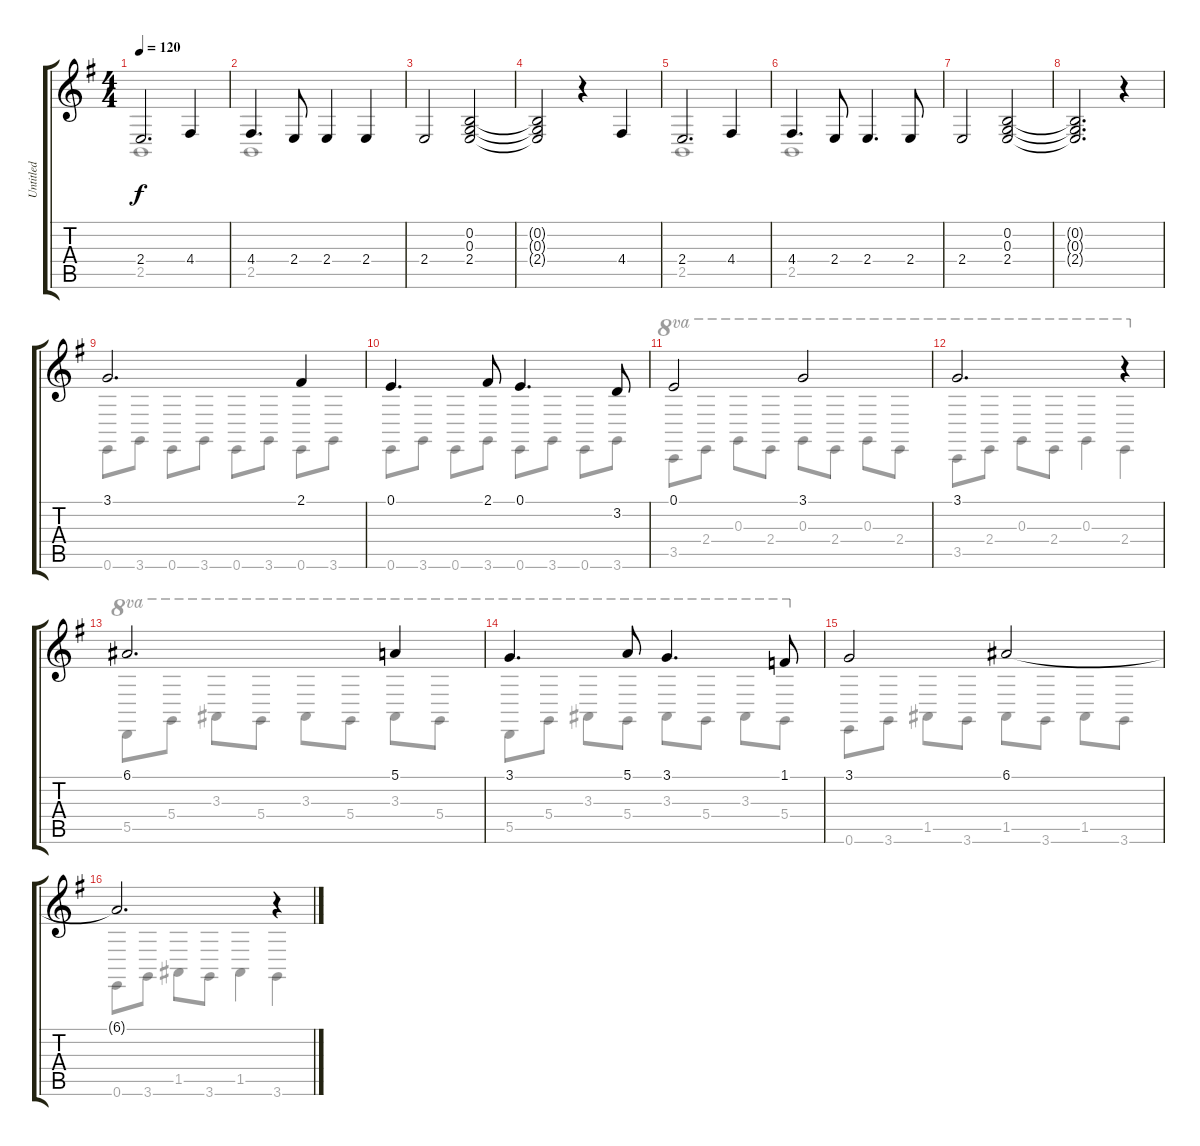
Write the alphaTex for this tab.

\track ("Untitled" "Untitled") {instrument harpsichord}
\staff {score tabs}
\tuning (E4 B3 G3 D3 A2 E2) {hide}
\voice
\ts (4 4)
\tempo 120
\clef g2
\ks g
2.4.2{d dy f} 4.4.4 |
4.4.4{d} 2.4.8 2.4.4 2.4.4 |
2.4.2 (0.2 0.3 2.4).2 |
(0.2{t} 0.3{t} 2.4{t}).2 r.4 4.4.4 |
2.4.2{d} 4.4.4 |
4.4.4{d} 2.4.8 2.4.4{d} 2.4.8 |
2.4.2 (0.2 0.3 2.4).2 |
(0.2{t} 0.3{t} 2.4{t}).2{d} r.4 |
3.1.2{d} 2.1.4 |
0.1.4{d} 2.1.8 0.1.4{d} 3.2.8 |
0.1.2 3.1.2 |
3.1.2{d} r.4 |
6.1.2{d} 5.1.4 |
3.1.4{d} 5.1.8 3.1.4{d} 1.1.8 |
3.1.2 6.1.2 |
6.1{t}.2{d} r.4
\voice
\clef g2
\ottava regular
\simile none
\ks g
2.5.1{dy f} |
2.5.1 |
|
|
2.5.1 |
2.5.1 |
|
|
0.6.8 3.6.8 0.6.8 3.6.8 0.6.8 3.6.8 0.6.8 3.6.8 |
0.6.8 3.6.8 0.6.8 3.6.8 0.6.8 3.6.8 0.6.8 3.6.8 |
3.5.8{ot 8va} 2.4.8{ot 8va} 0.3.8{ot 8va} 2.4.8{ot 8va} 0.3.8{ot 8va} 2.4.8{ot 8va} 0.3.8{ot 8va} 2.4.8{ot 8va} |
3.5.8{ot 8va} 2.4.8{ot 8va} 0.3.8{ot 8va} 2.4.8{ot 8va} 0.3.4{ot 8va} 2.4.4{ot 8va} |
5.5.8{ot 8va} 5.4.8{ot 8va} 3.3.8{ot 8va} 5.4.8{ot 8va} 3.3.8{ot 8va} 5.4.8{ot 8va} 3.3.8{ot 8va} 5.4.8{ot 8va} |
5.5.8{ot 8va} 5.4.8{ot 8va} 3.3.8{ot 8va} 5.4.8{ot 8va} 3.3.8{ot 8va} 5.4.8{ot 8va} 3.3.8{ot 8va} 5.4.8{ot 8va} |
0.6.8 3.6.8 1.5.8 3.6.8 1.5.8 3.6.8 1.5.8 3.6.8 |
0.6.8 3.6.8 1.5.8 3.6.8 1.5.4 3.6.4
